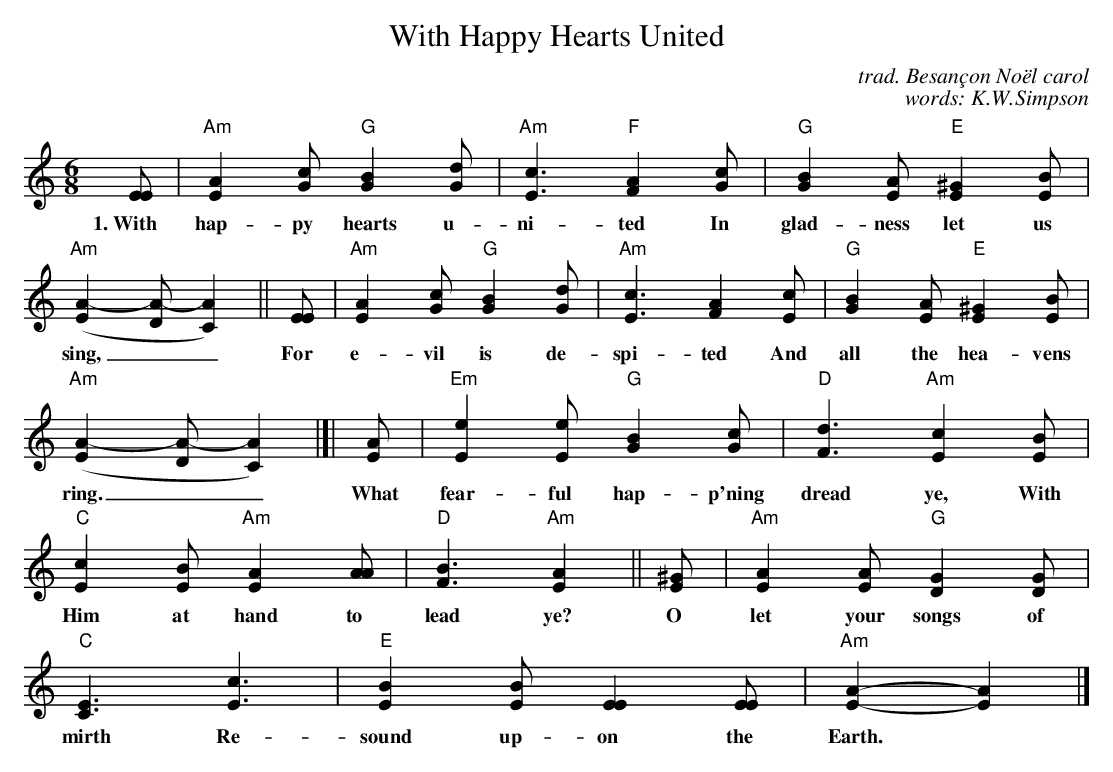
X:1
T: With Happy Hearts United
C: trad. Besan\,con No\"el carol
C: words: K.W.Simpson
M: 6/8
L: 1/8
K: Am
[EE] | "Am"[A2E2][cG] "G"[B2G2][dG] | "Am"[c3E3] "F"[A2F2][cG] | "G"[B2G2][AE] "E"[^G2E2][BE] |
w: 1.~With hap-py hearts u-ni-ted In glad-ness let us
"Am"([A2-E2][A-D] [A2C2]) || [EE] | "Am"[A2E2][cG] "G"[B2G2][dG] | "Am"[c3E3] [A2F2][cE] | "G"[B2G2][AE] "E"[^G2E2][BE] |
w: sing,__ For e-vil is de-spi-ted And all the hea-vens
"Am"([A2-E2][A-D] [A2C2]) |[| [AE] | "Em"[e2E2][eE] "G"[B2G2][cG] | "D"[d3F3] "Am"[c2E2][BE] | "C"[c2E2][BE] "Am"[A2E2][AA] |
w: ring.__ What fear-ful hap-p'ning dread ye, With Him at hand to
"D"[B3F3] "Am"[A2E2] || [^GE] | "Am"[A2E2][AE] "G"[G2D2][GD] | "C"[E3C3] [c3E3] | "E"[B2E2][BE] [E2E2][EE] | "Am"[A2-E2-] [A2E2] |]
w: lead ye? O let your songs of mirth Re-sound up-on the Earth.
